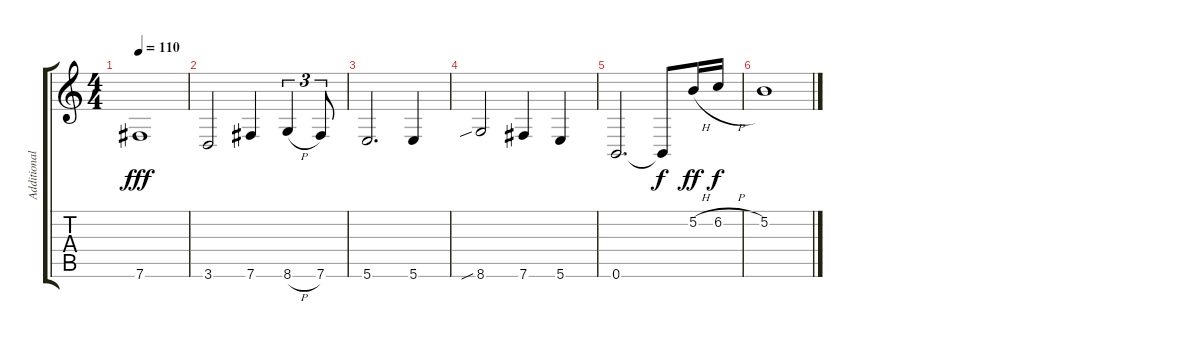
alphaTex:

\track ("Additional Stuff" "Additional") {instrument distortionguitar}
\staff {score tabs}
\tuning (B3 Gb3 D3 A2 E2 B1) {hide}
\ts (4 4)
\tempo 110
\clef g2
\ks c
7.6.1{dy fff} |
3.6.2 7.6.4 8.6{h}.4{tu (3 2)} 7.6.8{tu (3 2)} |
5.6.2{d} 5.6.4 |
8.6{sib}.2 7.6.4 5.6.4 |
0.6.2{d} 0.6{t}.8{dy f} 5.2{h}.16{dy ff} 6.2{h}.16{dy f} |
5.2.1
